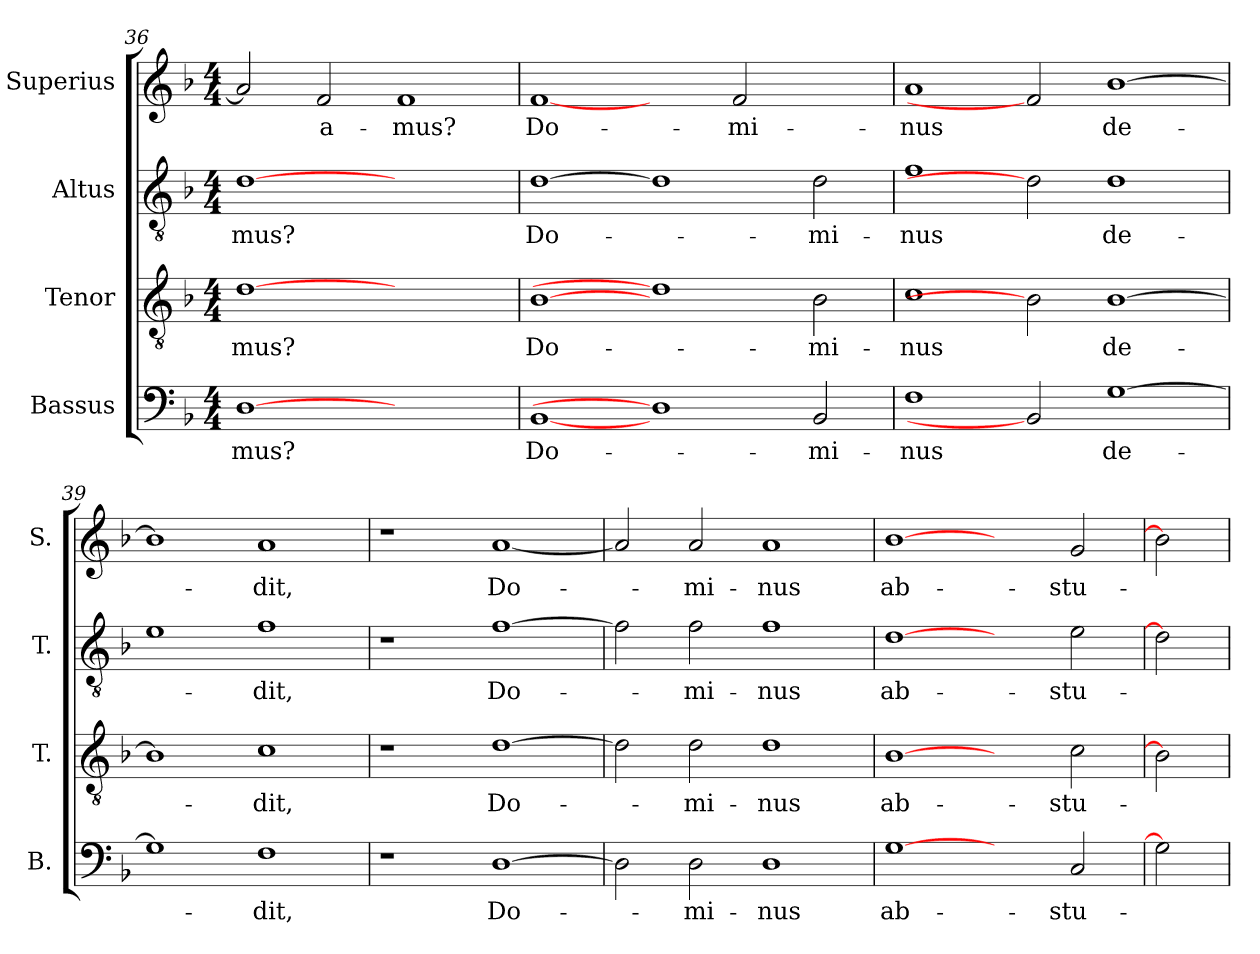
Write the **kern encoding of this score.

**kern	**text	**kern	**text	**kern	**text	**kern	**text
*part4	*part4	*part3	*part3	*part2	*part2	*part1	*part1
*staff4	*staff4	*staff3	*staff3	*staff2	*staff2	*staff1	*staff1
*I"Bassus	*	*I"Tenor	*	*I"Altus	*	*I"Superius	*
*I'B.	*	*I'T.	*	*I'T.	*	*I'S.	*
*clefF4	*	*clefGv2	*	*clefGv2	*	*clefG2	*
*	*	*ITrd7c12	*	*ITrd7c12	*	*	*
*k[b-]	*	*k[b-]	*	*k[b-]	*	*k[b-]	*
*F:	*	*F:	*	*F:	*	*F:	*
*M4/4	*	*M4/4	*	*M4/4	*	*M4/4	*
=36	=36	=36	=36	=36	=36	=36	=36
!	!LO:LY:b:color=#000000	!	!	!	!	!	!
!	!	!	!LO:LY:b:color=#000000	!	!	!	!
!	!	!	!	!	!LO:LY:b:color=#000000	!	!
[1Di	-mus?	[1Di	-mus?	[1Di	-mus?	2ai/]	.
!	!	!	!	!	!	!	!LO:LY:b:color=#000000
.	.	.	.	.	.	2fi/	-a-
!	!	!	!	!	!	!	!LO:LY:b:color=#000000
1ryy	.	1ryy	.	1ryy	.	1fi	-mus?
!!LO:LB:g=z
=37	=37	=37	=37	=37	=37	=37	=37
!	!LO:LY:b:color=#000000	!	!	!	!	!	!
!	!	!	!LO:LY:b:color=#000000	!	!	!	!
!	!	!	!	!	!LO:LY:b:color=#000000	!	!
!	!	!	!	!	!	!	!LO:LY:b:color=#000000
[1BB-i	Do-	[1BB-i	Do-	[1Di	Do-	[1fi	Do-
1Di]	.	1Di]	.	1Di]	.	2ryy	.
!	!	!	!	!	!	!	!LO:LY:b:color=#000000
.	.	.	.	.	.	2fi/	-mi-
!	!LO:LY:b:color=#000000	!	!	!	!	!	!
!	!	!	!LO:LY:b:color=#000000	!	!	!	!
!	!	!	!	!	!LO:LY:b:color=#000000	!	!
2BB-i/	-mi-	2BB-i\	-mi-	2Di\	-mi-	2ryy	.
=38	=38	=38	=38	=38	=38	=38	=38
!	!LO:LY:b:color=#000000	!	!	!	!	!	!
!	!	!	!LO:LY:b:color=#000000	!	!	!	!
!	!	!	!	!	!LO:LY:b:color=#000000	!	!
!	!	!	!	!	!	!	!LO:LY:b:color=#000000
1Fi	-nus	1Ci	-nus	1Fi	-nus	1ai	-nus
2BB-i]	.	2BB-i]	.	2Di]	.	2fi]	.
!	!LO:LY:b:color=#000000	!	!	!	!	!	!
!	!	!	!LO:LY:b:color=#000000	!	!	!	!
!	!	!	!	!	!LO:LY:b:color=#000000	!	!
!	!	!	!	!	!	!	!LO:LY:b:color=#000000
[>1Gi	de-	[>1BB-i	de-	1Di	de-	[>1b-i	de-
=39	=39	=39	=39	=39	=39	=39	=39
1Gi]	.	1BB-i]	.	1Ei	.	1b-i]	.
!	!LO:LY:b:color=#000000	!	!	!	!	!	!
!	!	!	!LO:LY:b:color=#000000	!	!	!	!
!	!	!	!	!	!LO:LY:b:color=#000000	!	!
!	!	!	!	!	!	!	!LO:LY:b:color=#000000
1Fi	-dit,	1Ci	-dit,	1Fi	-dit,	1ai	-dit,
=40	=40	=40	=40	=40	=40	=40	=40
1r	.	1r	.	1r	.	1r	.
!	!LO:LY:b:color=#000000	!	!	!	!	!	!
!	!	!	!LO:LY:b:color=#000000	!	!	!	!
!	!	!	!	!	!LO:LY:b:color=#000000	!	!
!	!	!	!	!	!	!	!LO:LY:b:color=#000000
[>1Di	Do-	[>1Di	Do-	[>1Fi	Do-	[<1ai	Do-
=41	=41	=41	=41	=41	=41	=41	=41
2Di\]	.	2Di\]	.	2Fi\]	.	2ai/]	.
!	!LO:LY:b:color=#000000	!	!	!	!	!	!
!	!	!	!LO:LY:b:color=#000000	!	!	!	!
!	!	!	!	!	!LO:LY:b:color=#000000	!	!
!	!	!	!	!	!	!	!LO:LY:b:color=#000000
2Di\	-mi-	2Di\	-mi-	2Fi\	-mi-	2ai/	-mi-
!	!LO:LY:b:color=#000000	!	!	!	!	!	!
!	!	!	!LO:LY:b:color=#000000	!	!	!	!
!	!	!	!	!	!LO:LY:b:color=#000000	!	!
!	!	!	!	!	!	!	!LO:LY:b:color=#000000
1Di	-nus	1Di	-nus	1Fi	-nus	1ai	-nus
=42	=42	=42	=42	=42	=42	=42	=42
!	!LO:LY:b:color=#000000	!	!	!	!	!	!
!	!	!	!LO:LY:b:color=#000000	!	!	!	!
!	!	!	!	!	!LO:LY:b:color=#000000	!	!
!	!	!	!	!	!	!	!LO:LY:b:color=#000000
[1Gi	ab-	[1BB-i	ab-	[1Di	ab-	[1b-i	ab-
2ryy	.	2ryy	.	2ryy	.	2ryy	.
!	!LO:LY:b:color=#000000	!	!	!	!	!	!
!	!	!	!LO:LY:b:color=#000000	!	!	!	!
!	!	!	!	!	!LO:LY:b:color=#000000	!	!
!	!	!	!	!	!	!	!LO:LY:b:color=#000000
2Ci/	-stu-	2Ci\	-stu-	2Ei\	-stu-	2gi/	-stu-
=43	=43	=43	=43	=43	=43	=43	=43
2Gi]	.	2BB-i]	.	2Di]	.	2b-i]	.
=	=	=	=	=	=	=	=
*-	*-	*-	*-	*-	*-	*-	*-
